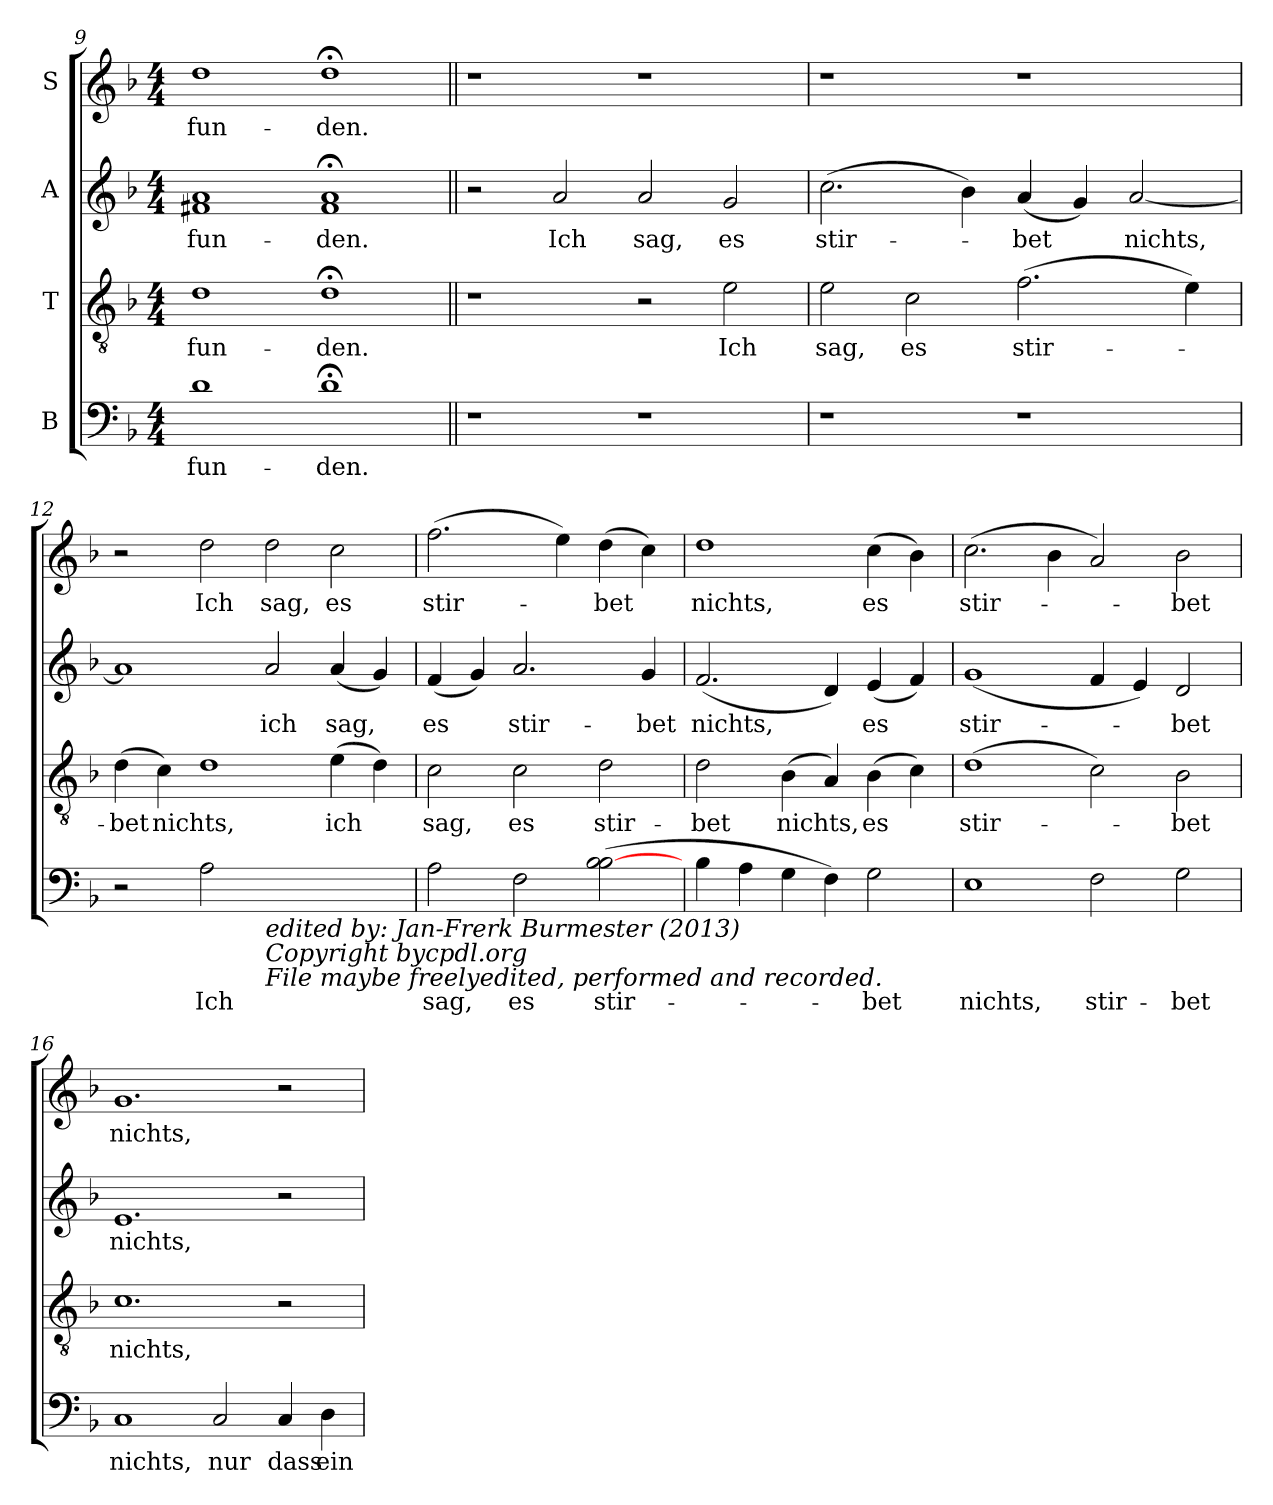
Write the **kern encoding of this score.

**kern	**text	**kern	**text	**kern	**text	**kern	**text
*part4	*part4	*part3	*part3	*part2	*part2	*part1	*part1
*staff4	*staff4	*staff3	*staff3	*staff2	*staff2	*staff1	*staff1
*I"B	*	*I"T	*	*I"A	*	*I"S	*
!!LO:PB:g=z
*clefF4	*	*clefGv2	*	*clefG2	*	*clefG2	*
*k[b-]	*	*k[b-]	*	*k[b-]	*	*k[b-]	*
*F:	*	*F:	*	*F:	*	*F:	*
*M4/4	*	*M4/4	*	*M4/4	*	*M4/4	*
=9	=9	=9	=9	=9	=9	=9	=9
!	!LO:LY:b	!	!LO:LY:b	!	!LO:LY:b	!	!LO:LY:b
1d	fun-	1d	fun-	1f#X 1a	fun-	1dd	fun-
!	!LO:LY:b	!	!LO:LY:b	!	!LO:LY:b	!	!LO:LY:b
1d;	-den.	1d;	-den.	1f#;< 1a;<	-den.	1dd;	-den.
=10||	=10||	=10||	=10||	=10||	=10||	=10||	=10||
1r	.	1r	.	2r	.	1r	.
!	!	!	!	!	!LO:LY:b	!	!
.	.	.	.	2a/	Ich	.	.
!	!	!	!	!	!LO:LY:b	!	!
1r	.	2r	.	2a/	sag,	1r	.
!	!	!	!LO:LY:b	!	!LO:LY:b	!	!
.	.	2e\	Ich	2g/	es	.	.
=11	=11	=11	=11	=11	=11	=11	=11
!	!	!	!LO:LY:b	!	!LO:LY:b	!	!
1r	.	2e\	sag,	(>2.cc\	stir-	1r	.
!	!	!	!LO:LY:b	!	!	!	!
.	.	2c\	es	.	.	.	.
.	.	.	.	4b-\)	.	.	.
!	!	!	!LO:LY:b	!	!LO:LY:b	!	!
1r	.	(>2.f\	stir-	(<4a/	-bet	1r	.
.	.	.	.	4g/)	.	.	.
!	!	!	!	!	!LO:LY:b	!	!
.	.	.	.	[<2a/	nichts,	.	.
.	.	4e\)	.	.	.	.	.
=12	=12	=12	=12	=12	=12	=12	=12
!	!	!	!LO:LY:b	!	!	!	!
2r	.	(>4d\	-bet	1a]	.	2r	.
!	!	!	!LO:LY:b	!	!	!	!
.	.	4c\)	nichts,	.	.	.	.
!	!LO:LY:b	!	!	!	!	!	!LO:LY:b
2A\	Ich	1d	.	.	.	2dd\	Ich
!LO:TX:b:i:t=edited by&colon; Jan-Frerk Burmester (2013)	!	!	!	!	!	!	!
!LO:TX:b:i:t=Copyright bycpdl.org	!	!	!	!	!	!	!
!LO:TX:b:i:t=File maybe freelyedited, performed and recorded.	!	!	!	!	!	!	!
!	!	!	!	!	!LO:LY:b	!	!LO:LY:b
1ryy	.	.	.	2a/	ich	2dd\	sag,
!	!	!	!LO:LY:b	!	!LO:LY:b	!	!LO:LY:b
.	.	(>4e\	ich	(<4a/	sag,	2cc\	es
.	.	4d\)	.	4g/)	.	.	.
!!LO:PB:g=z
=13	=13	=13	=13	=13	=13	=13	=13
!	!LO:LY:b	!	!LO:LY:b	!	!LO:LY:b	!	!LO:LY:b
2A\	sag,	2c\	sag,	(<4f/	es	(>2.ff\	stir-
.	.	.	.	4g/)	.	.	.
!	!LO:LY:b	!	!LO:LY:b	!	!LO:LY:b	!	!
2F\	es	2c\	es	2.a/	stir-	.	.
.	.	.	.	.	.	4ee\)	.
!	!LO:LY:b	!	!LO:LY:b	!	!	!	!LO:LY:b
(>2B-\ [>2B-\	stir-	2d\	stir-	.	.	(>4dd\	-bet
!	!	!	!	!	!LO:LY:b	!	!
.	.	.	.	4g/	-bet	4cc\)	.
=14	=14	=14	=14	=14	=14	=14	=14
!	!	!	!LO:LY:b	!	!LO:LY:b	!	!LO:LY:b
4B-\	.	2d\	-bet	(<2.f/	nichts,	1dd	nichts,
4A\	.	.	.	.	.	.	.
!	!	!	!LO:LY:b	!	!	!	!
4G\	.	(>4B-\	nichts,	.	.	.	.
4F\)	.	4A/)	.	4d/)	.	.	.
!	!LO:LY:b	!	!LO:LY:b	!	!LO:LY:b	!	!LO:LY:b
2G\	-bet	(>4B-\	es	(<4e/	es	(>4cc\	es
.	.	4c\)	.	4f/)	.	4b-\)	.
=15	=15	=15	=15	=15	=15	=15	=15
!	!LO:LY:b	!	!LO:LY:b	!	!LO:LY:b	!	!LO:LY:b
1E	nichts,	(>1d	stir-	(<1g	stir-	(>2.cc\	stir-
.	.	.	.	.	.	4b-\	.
!	!LO:LY:b	!	!	!	!	!	!
2F\	stir-	2c\)	.	4f/	.	2a/)	.
.	.	.	.	4e/)	.	.	.
!	!LO:LY:b	!	!LO:LY:b	!	!LO:LY:b	!	!LO:LY:b
2G\	-bet	2B-\	-bet	2d/	-bet	2b-\	-bet
=16	=16	=16	=16	=16	=16	=16	=16
!	!LO:LY:b	!	!LO:LY:b	!	!LO:LY:b	!	!LO:LY:b
1C	nichts,	1.c	nichts,	1.e	nichts,	1.g	nichts,
!	!LO:LY:b	!	!	!	!	!	!
2C/	nur	.	.	.	.	.	.
!	!LO:LY:b	!	!	!	!	!	!
4C/	dass	2r	.	2r	.	2r	.
!	!LO:LY:b	!	!	!	!	!	!
4D\	ein	.	.	.	.	.	.
=	=	=	=	=	=	=	=
*-	*-	*-	*-	*-	*-	*-	*-
